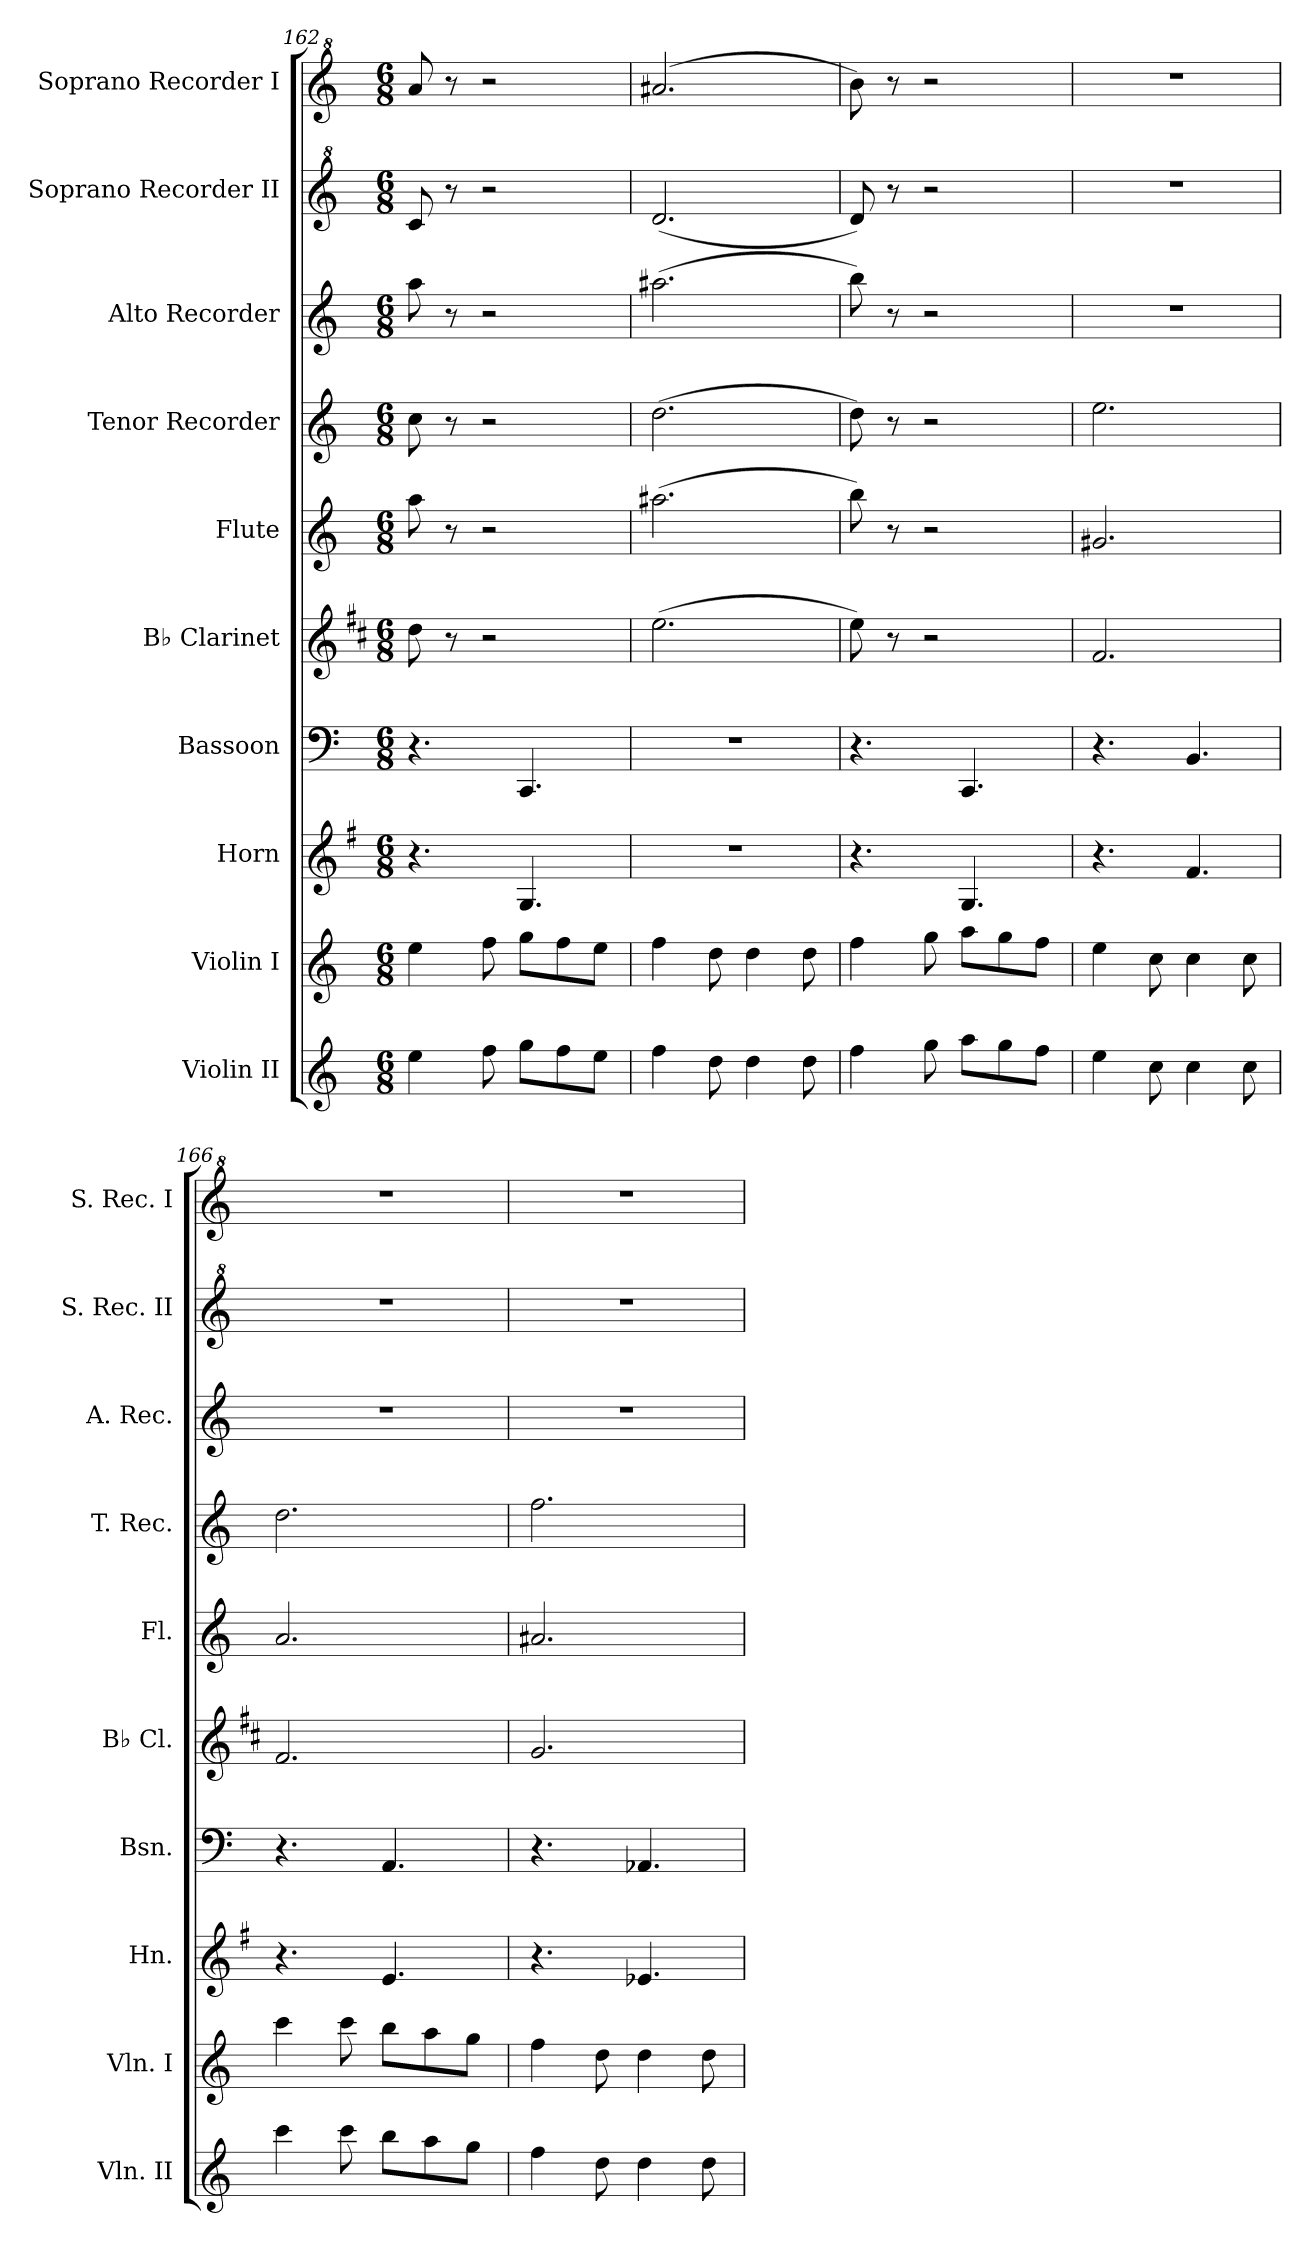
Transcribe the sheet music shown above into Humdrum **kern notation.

**kern	**kern	**kern	**kern	**kern	**kern	**kern	**kern	**kern	**kern
*part10	*part9	*part8	*part7	*part6	*part5	*part4	*part3	*part2	*part1
*staff10	*staff9	*staff8	*staff7	*staff6	*staff5	*staff4	*staff3	*staff2	*staff1
*I"Violin II	*I"Violin I	*I"Horn	*I"Bassoon	*I"B♭ Clarinet	*I"Flute	*I"Tenor Recorder	*I"Alto Recorder	*I"Soprano Recorder II	*I"Soprano Recorder I
*I'Vln. II	*I'Vln. I	*I'Hn.	*I'Bsn.	*I'B♭ Cl.	*I'Fl.	*I'T. Rec.	*I'A. Rec.	*I'S. Rec. II	*I'S. Rec. I
*clefG2	*clefG2	*clefG2	*clefF4	*clefG2	*clefG2	*clefG2	*clefG2	*clefG^2	*clefG^2
*	*	*ITrd4c7	*	*ITrd1c2	*	*	*	*	*
*k[]	*k[]	*k[]	*k[]	*k[]	*k[]	*k[]	*k[]	*k[]	*k[]
*C:	*C:	*C:	*C:	*C:	*C:	*C:	*C:	*C:	*C:
*M6/8	*M6/8	*M6/8	*M6/8	*M6/8	*M6/8	*M6/8	*M6/8	*M6/8	*M6/8
=162	=162	=162	=162	=162	=162	=162	=162	=162	=162
4ee\	4ee\	4.r	4.r	8cc\	8aa\	8cc\	8aa\	8cc/	8aa/
.	.	.	.	8r	8r	8r	8r	8r	8r
8ff\	8ff\	.	.	2r	2r	2r	2r	2r	2r
8gg\L	8gg\L	4.C/	4.CC/	.	.	.	.	.	.
8ff\	8ff\	.	.	.	.	.	.	.	.
8ee\J	8ee\J	.	.	.	.	.	.	.	.
=163	=163	=163	=163	=163	=163	=163	=163	=163	=163
4ff\	4ff\	2.r	2.r	(2.dd\	(2.aa#X\	(2.dd\	(2.aa#X\	(2.dd/	(2.aa#X/
8dd\	8dd\	.	.	.	.	.	.	.	.
4dd\	4dd\	.	.	.	.	.	.	.	.
8dd\	8dd\	.	.	.	.	.	.	.	.
=164	=164	=164	=164	=164	=164	=164	=164	=164	=164
4ff\	4ff\	4.r	4.r	8dd\)	8bb\)	8dd\)	8bb\)	8dd/)	8bb\)
.	.	.	.	8r	8r	8r	8r	8r	8r
8gg\	8gg\	.	.	2r	2r	2r	2r	2r	2r
8aa\L	8aa\L	4.C/	4.CC/	.	.	.	.	.	.
8gg\	8gg\	.	.	.	.	.	.	.	.
8ff\J	8ff\J	.	.	.	.	.	.	.	.
!!LO:PB:g=z
=165	=165	=165	=165	=165	=165	=165	=165	=165	=165
4ee\	4ee\	4.r	4.r	2.e/	2.g#X/	2.ee\	2.r	2.r	2.r
8cc\	8cc\	.	.	.	.	.	.	.	.
4cc\	4cc\	4.B/	4.BB/	.	.	.	.	.	.
8cc\	8cc\	.	.	.	.	.	.	.	.
=166	=166	=166	=166	=166	=166	=166	=166	=166	=166
4ccc\	4ccc\	4.r	4.r	2.e/	2.a/	2.dd\	2.r	2.r	2.r
8ccc\	8ccc\	.	.	.	.	.	.	.	.
8bb\L	8bb\L	4.A/	4.AA/	.	.	.	.	.	.
8aa\	8aa\	.	.	.	.	.	.	.	.
8gg\J	8gg\J	.	.	.	.	.	.	.	.
=167	=167	=167	=167	=167	=167	=167	=167	=167	=167
4ff\	4ff\	4.r	4.r	2.f/	2.a#X/	2.ff\	2.r	2.r	2.r
8dd\	8dd\	.	.	.	.	.	.	.	.
4dd\	4dd\	4.A-X/	4.AA-X/	.	.	.	.	.	.
8dd\	8dd\	.	.	.	.	.	.	.	.
=	=	=	=	=	=	=	=	=	=
*-	*-	*-	*-	*-	*-	*-	*-	*-	*-
